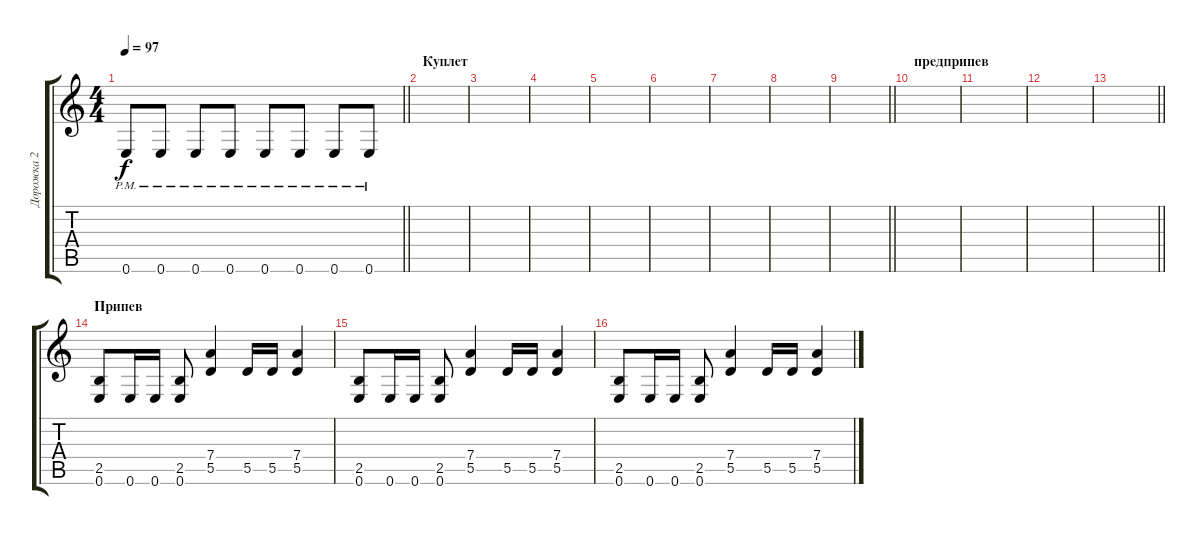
\track ("Дорожка 2" "Дорожка 2") {instrument distortionguitar}
\staff {score tabs}
\tuning (E4 B3 G3 D3 A2 E2) {hide}
\ts (4 4)
\tempo 97
\clef g2
\barLineRight lightlight
\ks c
0.6{pm}.8{dy f} 0.6{pm}.8 0.6{pm}.8 0.6{pm}.8 0.6{pm}.8 0.6{pm}.8 0.6{pm}.8 0.6{pm}.8 |
\section ("" "Куплет")
|
|
|
|
|
|
|
\barLineRight lightlight
|
\section ("" "предприпев")
|
|
|
\barLineRight lightlight
|
\section ("" "Припев")
(2.5 0.6).8 0.6.16 0.6.16 (2.5 0.6).8 (7.4 5.5).4 5.5.16 5.5.16 (7.4 5.5).4 |
(2.5 0.6).8 0.6.16 0.6.16 (2.5 0.6).8 (7.4 5.5).4 5.5.16 5.5.16 (7.4 5.5).4 |
(2.5 0.6).8 0.6.16 0.6.16 (2.5 0.6).8 (7.4 5.5).4 5.5.16 5.5.16 (7.4 5.5).4
